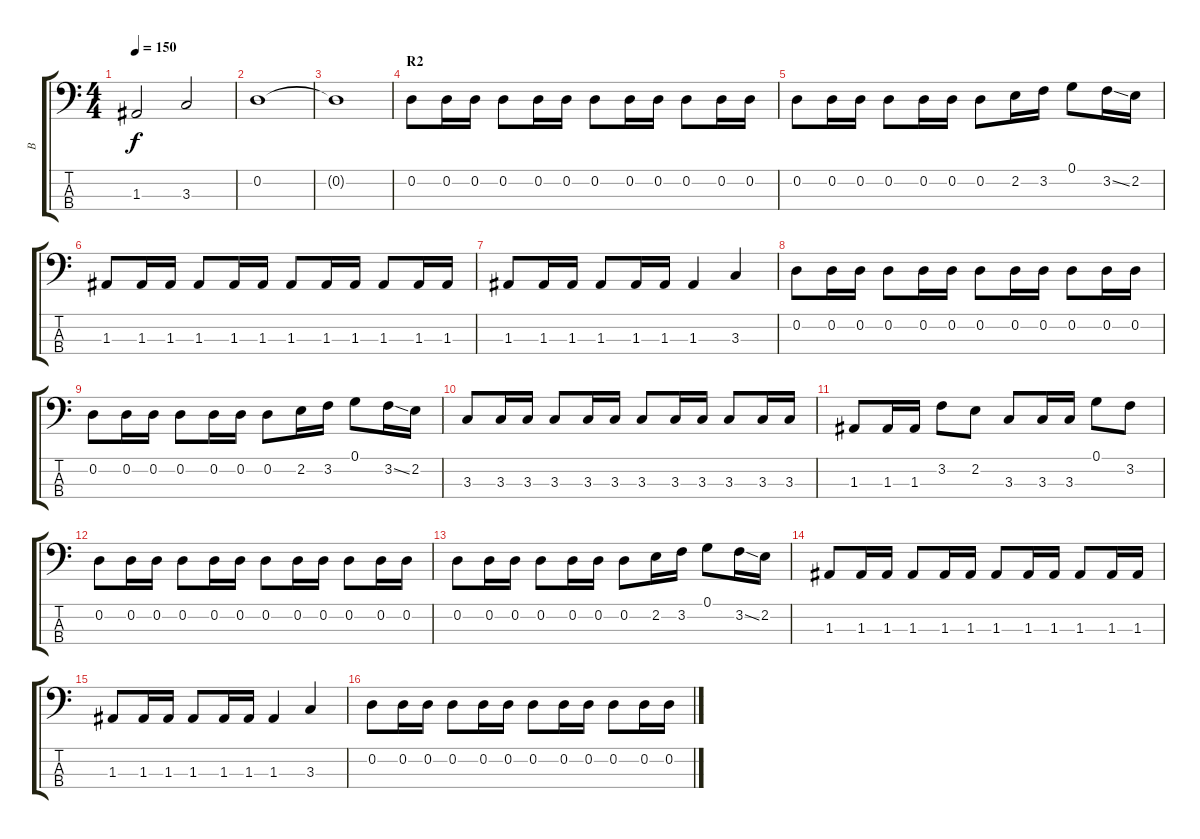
\track ("B" "B") {instrument electricbassfinger}
\staff {score tabs}
\tuning (G2 D2 A1 E1) {hide}
\ts (4 4)
\tempo 150
\clef f4
\ks c
1.3.2{dy f} 3.3.2 |
0.2.1 |
0.2{t}.1 |
\section ("" "R2")
0.2.8 0.2.16 0.2.16 0.2.8 0.2.16 0.2.16 0.2.8 0.2.16 0.2.16 0.2.8 0.2.16 0.2.16 |
0.2.8 0.2.16 0.2.16 0.2.8 0.2.16 0.2.16 0.2.8 2.2.16 3.2.16 0.1.8 3.2{ss}.16 2.2.16 |
1.3.8 1.3.16 1.3.16 1.3.8 1.3.16 1.3.16 1.3.8 1.3.16 1.3.16 1.3.8 1.3.16 1.3.16 |
1.3.8 1.3.16 1.3.16 1.3.8 1.3.16 1.3.16 1.3.4 3.3.4 |
0.2.8 0.2.16 0.2.16 0.2.8 0.2.16 0.2.16 0.2.8 0.2.16 0.2.16 0.2.8 0.2.16 0.2.16 |
0.2.8 0.2.16 0.2.16 0.2.8 0.2.16 0.2.16 0.2.8 2.2.16 3.2.16 0.1.8 3.2{ss}.16 2.2.16 |
3.3.8 3.3.16 3.3.16 3.3.8 3.3.16 3.3.16 3.3.8 3.3.16 3.3.16 3.3.8 3.3.16 3.3.16 |
1.3.8 1.3.16 1.3.16 3.2.8 2.2.8 3.3.8 3.3.16 3.3.16 0.1.8 3.2.8 |
\section ("" "")
0.2.8 0.2.16 0.2.16 0.2.8 0.2.16 0.2.16 0.2.8 0.2.16 0.2.16 0.2.8 0.2.16 0.2.16 |
0.2.8 0.2.16 0.2.16 0.2.8 0.2.16 0.2.16 0.2.8 2.2.16 3.2.16 0.1.8 3.2{ss}.16 2.2.16 |
1.3.8 1.3.16 1.3.16 1.3.8 1.3.16 1.3.16 1.3.8 1.3.16 1.3.16 1.3.8 1.3.16 1.3.16 |
1.3.8 1.3.16 1.3.16 1.3.8 1.3.16 1.3.16 1.3.4 3.3.4 |
0.2.8 0.2.16 0.2.16 0.2.8 0.2.16 0.2.16 0.2.8 0.2.16 0.2.16 0.2.8 0.2.16 0.2.16
